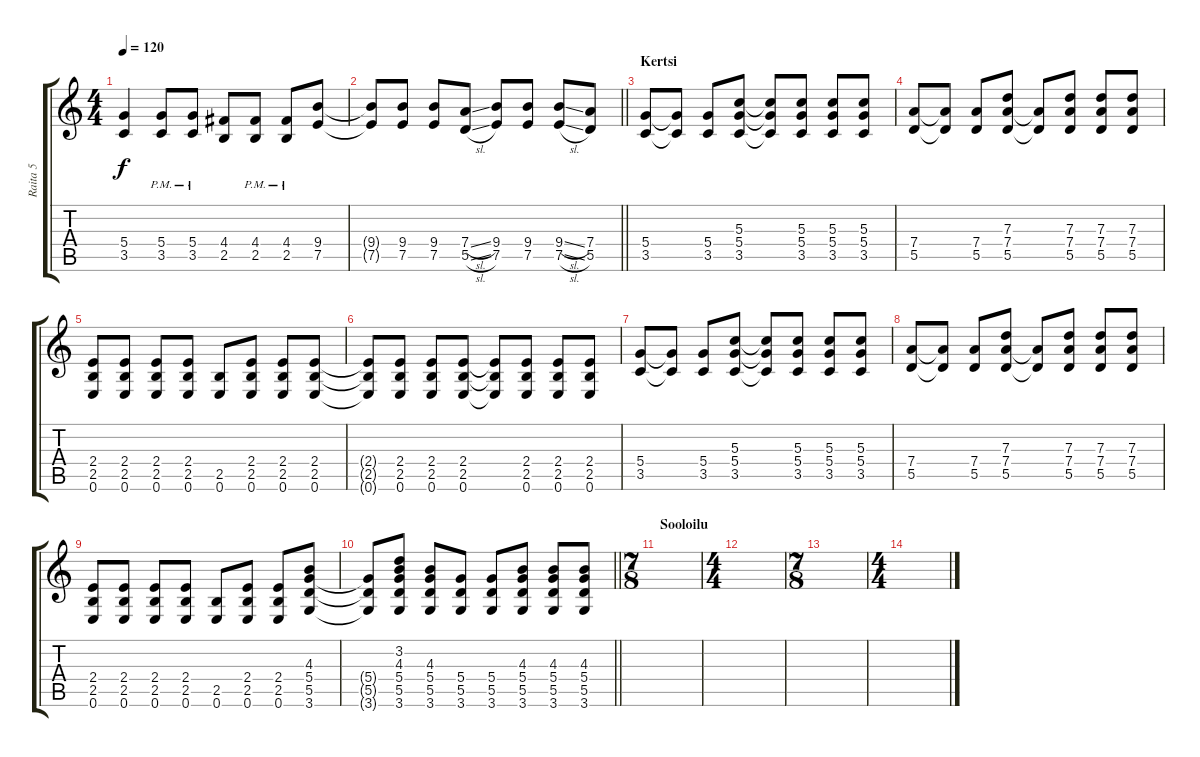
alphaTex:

\track ("Raita 5" "Raita 5") {instrument overdrivenguitar}
\staff {score tabs}
\tuning (E4 B3 G3 D3 A2 E2) {hide}
\ts (4 4)
\tempo 120
\clef g2
\ks c
(5.4 3.5).4{dy f} (5.4{pm} 3.5{pm}).8 (5.4{pm} 3.5{pm}).8 (4.4 2.5).8 (4.4{pm} 2.5{pm}).8 (4.4{pm} 2.5{pm}).8 (9.4 7.5).8 |
\barLineRight lightlight
(9.4{t} 7.5{t}).8 (9.4 7.5).8 (9.4 7.5).8 (7.4{sl} 5.5{sl}).8 (9.4 7.5).8 (9.4 7.5).8 (9.4{sl} 7.5{sl}).8 (7.4 5.5).8 |
\section ("" "Kertsi")
(5.4 3.5).8 (5.4{t} 3.5{t}).8 (5.4 3.5).8 (5.3 5.4 3.5).8 (5.3{t} 5.4{t} 3.5{t}).8 (5.3 5.4 3.5).8 (5.3 5.4 3.5).8 (5.3 5.4 3.5).8 |
(7.4 5.5).8 (7.4{t} 5.5{t}).8 (7.4 5.5).8 (7.3 7.4 5.5).8 (7.4{t} 5.5{t}).8 (7.3 7.4 5.5).8 (7.3 7.4 5.5).8 (7.3 7.4 5.5).8 |
(2.4 2.5 0.6).8 (2.4 2.5 0.6).8 (2.4 2.5 0.6).8 (2.4 2.5 0.6).8 (2.5 0.6).8 (2.4 2.5 0.6).8 (2.4 2.5 0.6).8 (2.4 2.5 0.6).8 |
(2.4{t} 2.5{t} 0.6{t}).8 (2.4 2.5 0.6).8 (2.4 2.5 0.6).8 (2.4 2.5 0.6).8 (2.4{t} 2.5{t} 0.6{t}).8 (2.4 2.5 0.6).8 (2.4 2.5 0.6).8 (2.4 2.5 0.6).8 |
(5.4 3.5).8 (5.4{t} 3.5{t}).8 (5.4 3.5).8 (5.3 5.4 3.5).8 (5.3{t} 5.4{t} 3.5{t}).8 (5.3 5.4 3.5).8 (5.3 5.4 3.5).8 (5.3 5.4 3.5).8 |
(7.4 5.5).8 (7.4{t} 5.5{t}).8 (7.4 5.5).8 (7.3 7.4 5.5).8 (7.4{t} 5.5{t}).8 (7.3 7.4 5.5).8 (7.3 7.4 5.5).8 (7.3 7.4 5.5).8 |
(2.4 2.5 0.6).8 (2.4 2.5 0.6).8 (2.4 2.5 0.6).8 (2.4 2.5 0.6).8 (2.5 0.6).8 (2.4 2.5 0.6).8 (2.4 2.5 0.6).8 (4.3 5.4 5.5 3.6).8 |
\barLineRight lightlight
(5.4{t} 5.5{t} 3.6{t}).8 (3.2 4.3 5.4 5.5 3.6).8 (4.3 5.4 5.5 3.6).8 (5.4 5.5 3.6).8 (5.4 5.5 3.6).8 (4.3 5.4 5.5 3.6).8 (4.3 5.4 5.5 3.6).8 (4.3 5.4 5.5 3.6).8 |
\ts (7 8)
\section ("" "Sooloilu")
|
\ts (4 4)
|
\ts (7 8)
|
\ts (4 4)
